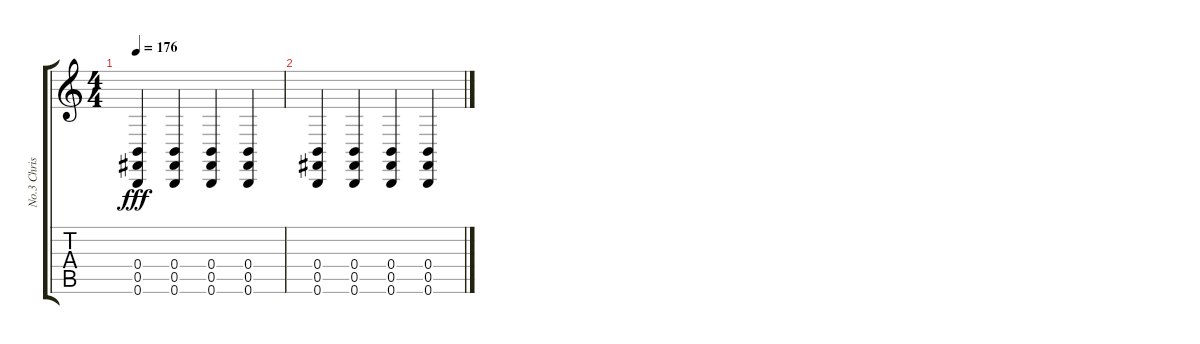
\track ("No.3 Chris" "No.3 Chris") {instrument melodictom}
\staff {score tabs}
\tuning (Db4 Ab3 E3 B2 Gb2 B1) {hide}
\ts (4 4)
\tempo 176
\clef g2
\ks c
(0.4 0.5 0.6).4{dy fff} (0.4 0.5 0.6).4 (0.4 0.5 0.6).4 (0.4 0.5 0.6).4 |
(0.4 0.5 0.6).4 (0.4 0.5 0.6).4 (0.4 0.5 0.6).4 (0.4 0.5 0.6).4
